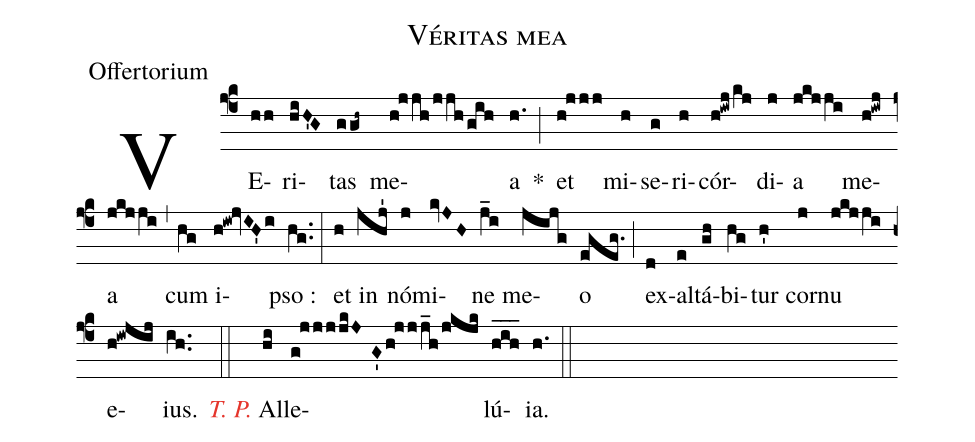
name:Véritas mea;
office-part:Offertorium;
%%
(f4) VE(hh)ri(hiH'G)tas(ggh~) me(h!jjh/jjh!/gih)a(h.) *(;)
et(h!jjj) mi(h)se(g)ri(h)cór(h!iwj!/kj)di(j)a(jkjji) me(h!iwj)a(jkjji) (,)
cum(hg) i(h!iw!jvIH'i)pso :(hg..) (:)
et(h) in(jhj') nó(j)mi(kvJH)ne(j_i) me(jijg)o(egeg.) (;)
ex(d)al(e)tá(gh)bi(hg)tur(h') cor(j)nu(jkjji) e(h!iwjij)ius.(ih..) (::)

<c><i>T. P.</i></c> Al(hi)le(g!jjjjkJG'/h!jjj_h!/jkjk)lú(hih___)ia.(h.) (::)
